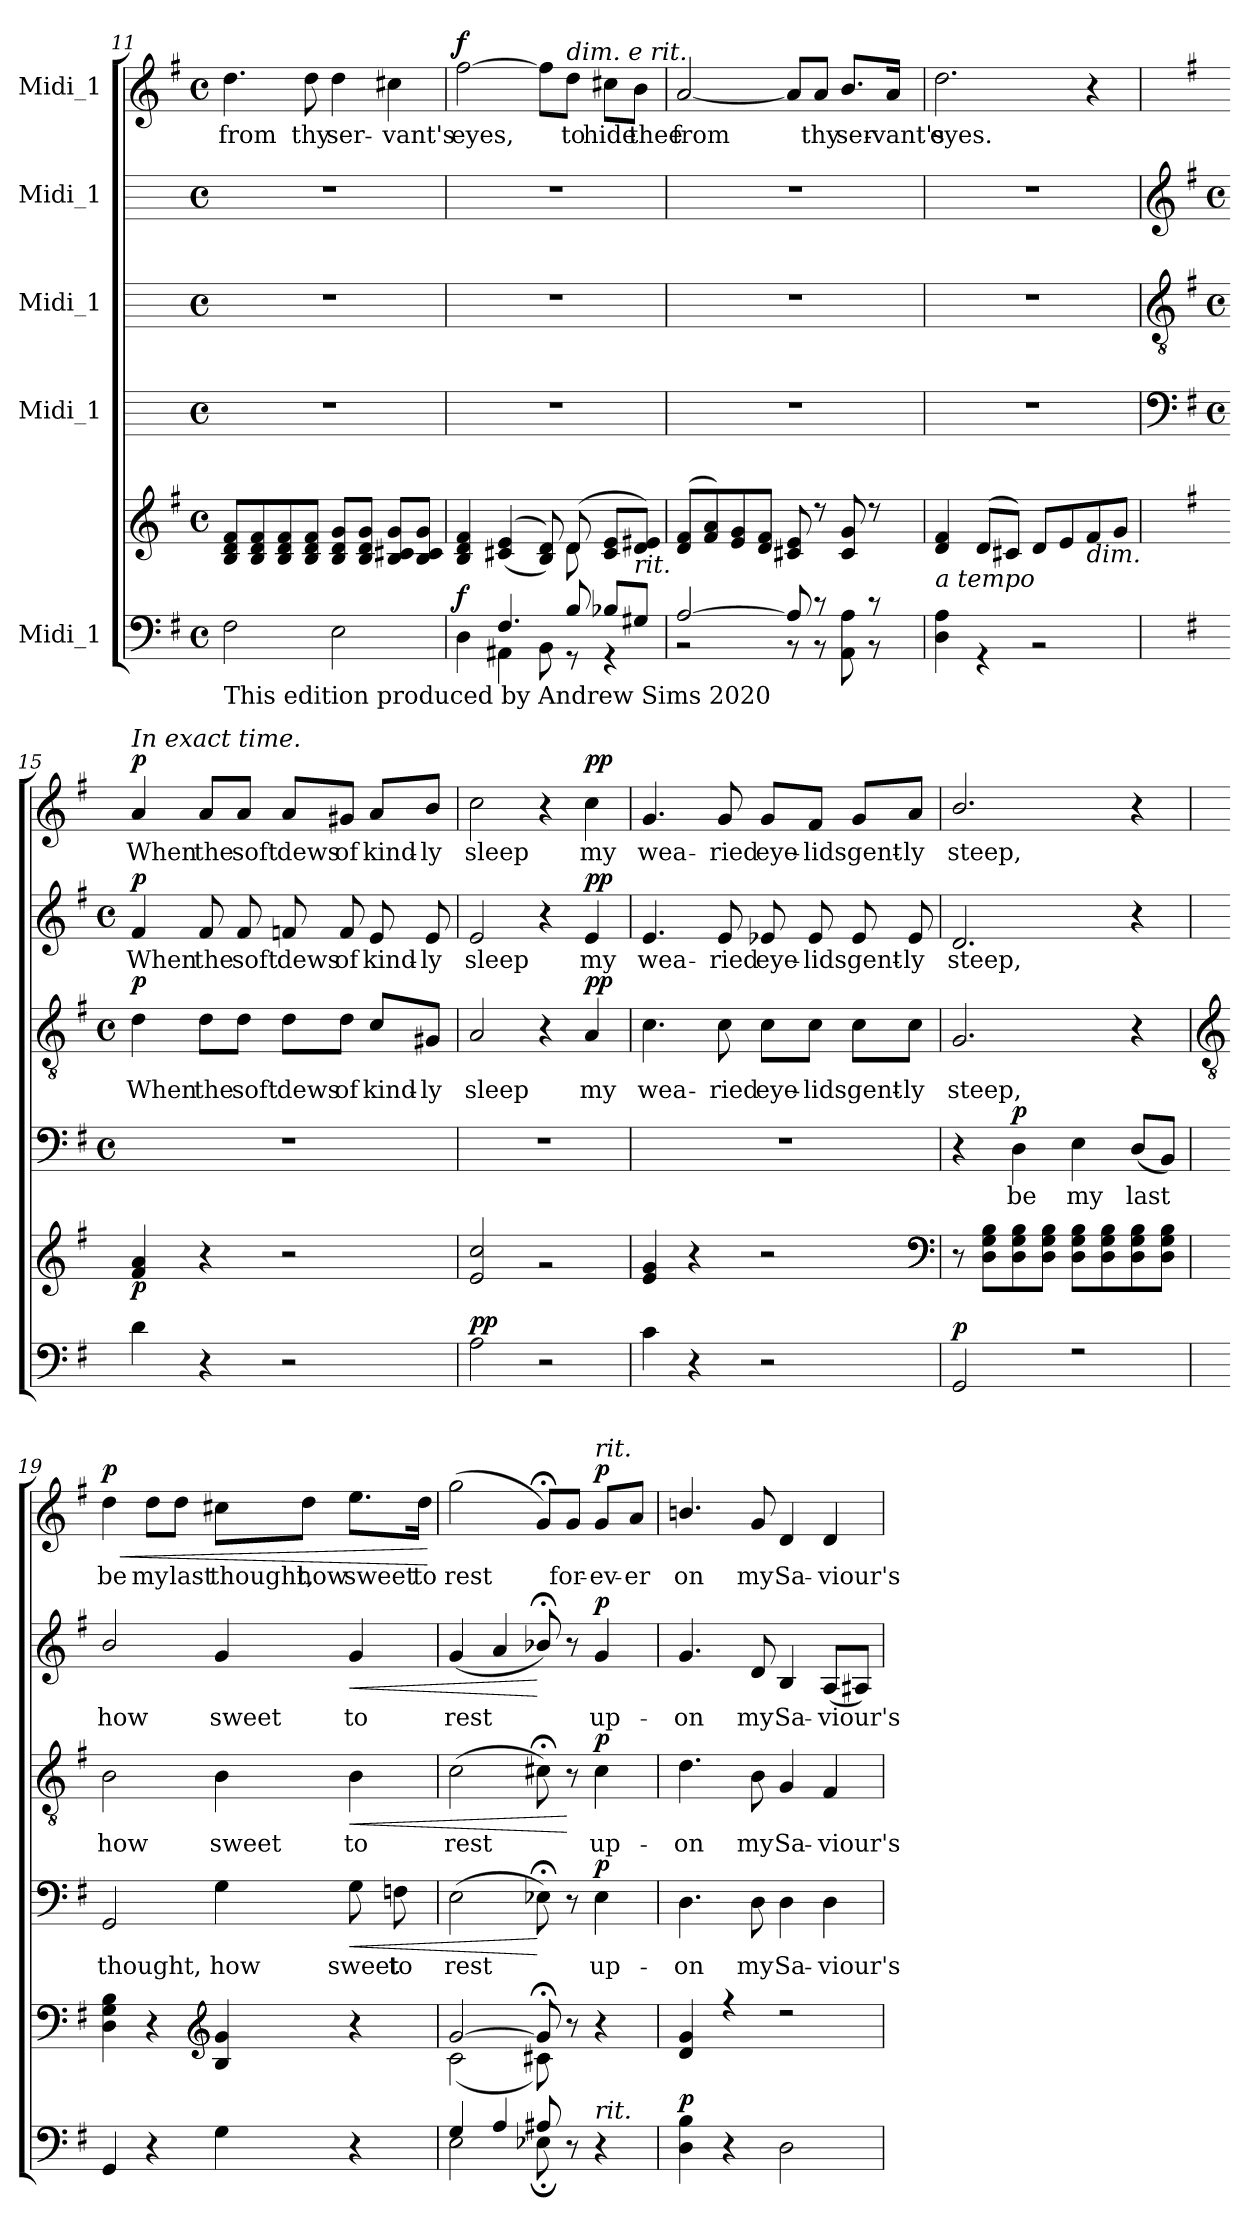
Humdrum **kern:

**kern	**kern	**dynam	**kern	**text	**dynam	**kern	**text	**dynam	**kern	**text	**dynam	**kern	**text	**dynam
*part5	*part5	*part5	*part4	*part4	*part4	*part3	*part3	*part3	*part2	*part2	*part2	*part1	*part1	*part1
*staff6	*staff5	*staff5/6	*staff4	*staff4	*staff4	*staff3	*staff3	*staff3	*staff2	*staff2	*staff2	*staff1	*staff1	*staff1
*I"Midi_1	*	*	*I"Midi_1	*	*	*I"Midi_1	*	*	*I"Midi_1	*	*	*I"Midi_1	*	*
!!LO:LB:g=z
*clefF4	*clefG2	*	*	*	*	*	*	*	*	*	*	*clefG2	*	*
*k[f#]	*k[f#]	*	*	*	*	*	*	*	*	*	*	*k[f#]	*	*
*G:	*G:	*	*	*	*	*	*	*	*	*	*	*G:	*	*
*M4/4	*M4/4	*	*M4/4	*	*	*M4/4	*	*	*M4/4	*	*	*M4/4	*	*
*met(c)	*met(c)	*	*met(c)	*	*	*met(c)	*	*	*met(c)	*	*	*met(c)	*	*
=11	=11	=11	=11	=11	=11	=11	=11	=11	=11	=11	=11	=11	=11	=11
*^	*^	*	*	*	*	*	*	*	*	*	*	*	*	*
!LO:TX:b:t=This edition produced by Andrew Sims 2020	!	!	!	!	!	!	!	!	!	!	!	!	!	!	!	!
!	!	!	!	!	!	!	!	!	!	!	!	!	!	!	!LO:LY:b	!
1ryy	2F#\	8B/ 8d/ 8f#/L	1ryy	.	1r	.	.	1r	.	.	1r	.	.	4.dd	from	.
.	.	8B/ 8d/ 8f#/	.	.	.	.	.	.	.	.	.	.	.	.	.	.
.	.	8B/ 8d/ 8f#/	.	.	.	.	.	.	.	.	.	.	.	.	.	.
!	!	!	!	!	!	!	!	!	!	!	!	!	!	!	!LO:LY:b	!
.	.	8B/ 8d/ 8f#/J	.	.	.	.	.	.	.	.	.	.	.	8dd	thy	.
!	!	!	!	!	!	!	!	!	!	!	!	!	!	!	!LO:LY:b	!
.	2E\	8B/ 8d/ 8g/L	.	.	.	.	.	.	.	.	.	.	.	4dd	ser-	.
.	.	8B/ 8d/ 8g/J	.	.	.	.	.	.	.	.	.	.	.	.	.	.
!	!	!	!	!	!	!	!	!	!	!	!	!	!	!	!LO:LY:b	!
.	.	8B/ 8c#X/ 8g/L	.	.	.	.	.	.	.	.	.	.	.	4cc#X	-vant's	.
.	.	8B/ 8c#/ 8g/J	.	.	.	.	.	.	.	.	.	.	.	.	.	.
=12	=12	=12	=12	=12	=12	=12	=12	=12	=12	=12	=12	=12	=12	=12	=12	=12
!	!	!	!	!LO:DY:a=2	!	!	!	!	!	!	!	!	!	!	!LO:LY:b	!LO:DY:a
4ryy	4D\	4B/ 4d/ 4f#/	2ryy	f	1r	.	.	1r	.	.	1r	.	.	[2ff#	eyes,	f
4.F#/	4AA#X\	(<(>4c#X/ 4e/	.	.	.	.	.	.	.	.	.	.	.	.	.	.
.	8BB\	8B/ 8d/))	8ryy	.	.	.	.	.	.	.	.	.	.	8ff#\L]	.	.
!	!	!	!	!	!	!	!	!	!	!	!	!	!	!LO:TX:a:i:t=dim. e rit.	!	!
!	!	!	!	!	!	!	!	!	!	!	!	!	!	!	!LO:LY:b	!
8B/	8r	(>8d/	8d\	.	.	.	.	.	.	.	.	.	.	8dd\J	to	.
!	!	!	!	!	!	!	!	!	!	!	!	!	!	!	!LO:LY:b	!
8B-X/L	4r	8c#/ 8e/L	4ryy	.	.	.	.	.	.	.	.	.	.	8cc#X\L	hide	.
!	!	!LO:TX:b:i:t=rit.	!	!	!	!	!	!	!	!	!	!	!	!	!	!
!	!	!	!	!	!	!	!	!	!	!	!	!	!	!	!LO:LY:b	!
8G#X/J	.	8d/ 8e#X/J)	.	.	.	.	.	.	.	.	.	.	.	8b\J	thee	.
=13	=13	=13	=13	=13	=13	=13	=13	=13	=13	=13	=13	=13	=13	=13	=13	=13
!	!	!	!	!	!	!	!	!	!	!	!	!	!	!	!LO:LY:b	!
[2A/	2r	(<8d/ 8f#/L	1ryy	.	1r	.	.	1r	.	.	1r	.	.	[2a	from	.
.	.	8f#/ 8a/)	.	.	.	.	.	.	.	.	.	.	.	.	.	.
.	.	8e/ 8g/	.	.	.	.	.	.	.	.	.	.	.	.	.	.
.	.	8d/ 8f#/J	.	.	.	.	.	.	.	.	.	.	.	.	.	.
8A/]	8r	8c#X/ 8e/	.	.	.	.	.	.	.	.	.	.	.	8a/L]	.	.
!	!	!	!	!	!	!	!	!	!	!	!	!	!	!	!LO:LY:b	!
8r	8r	8r	.	.	.	.	.	.	.	.	.	.	.	8a/J	thy	.
!	!	!	!	!	!	!	!	!	!	!	!	!	!	!	!LO:LY:b	!
8ryy	8AA\ 8A\	8c#/ 8g/	.	.	.	.	.	.	.	.	.	.	.	8.b/L	ser-	.
8r	8r	8r	.	.	.	.	.	.	.	.	.	.	.	.	.	.
!	!	!	!	!	!	!	!	!	!	!	!	!	!	!	!LO:LY:b	!
.	.	.	.	.	.	.	.	.	.	.	.	.	.	16a/Jk	-vant's	.
=14	=14	=14	=14	=14	=14	=14	=14	=14	=14	=14	=14	=14	=14	=14	=14	=14
!	!	!LO:TX:b:i:t=a tempo	!	!	!	!	!	!	!	!	!	!	!	!	!	!
!	!	!	!	!	!	!	!	!	!	!	!	!	!	!	!LO:LY:b	!
1ryy	4D\ 4A\	4d/ 4f#/	1ryy	.	1r	.	.	1r	.	.	1r	.	.	2.dd	eyes.	.
.	4r	(<8d/L	.	.	.	.	.	.	.	.	.	.	.	.	.	.
.	.	8c#X/J)	.	.	.	.	.	.	.	.	.	.	.	.	.	.
.	2r	8d/L	.	.	.	.	.	.	.	.	.	.	.	.	.	.
.	.	8e/	.	.	.	.	.	.	.	.	.	.	.	.	.	.
!	!	!LO:TX:b:i:t=dim.	!	!	!	!	!	!	!	!	!	!	!	!	!	!
.	.	8f#/	.	.	.	.	.	.	.	.	.	.	.	4r	.	.
.	.	8g/J	.	.	.	.	.	.	.	.	.	.	.	.	.	.
!!LO:LB:g=z
=15	=15	=15	=15	=15	=15	=15	=15	=15	=15	=15	=15	=15	=15	=15	=15	=15
*	*	*	*	*	*clefF4	*	*	*clefGv2	*	*	*clefG2	*	*	*	*	*
*	*	*	*	*	*k[f#]	*	*	*k[f#]	*	*	*k[f#]	*	*	*	*	*
*	*	*	*	*	*G:	*	*	*G:	*	*	*G:	*	*	*	*	*
*	*	*	*	*	*M4/4	*	*	*M4/4	*	*	*M4/4	*	*	*	*	*
*	*	*	*	*	*met(c)	*	*	*met(c)	*	*	*met(c)	*	*	*	*	*
!	!	!	!	!	!	!	!	!	!	!	!	!	!	!LO:TX:a:i:t=In exact time.	!	!
!	!	!	!	!LO:DY:b	!	!	!	!	!LO:LY:b	!LO:DY:a	!	!LO:LY:b	!LO:DY:a	!	!LO:LY:b	!LO:DY:a
2ryy	4d\	4f#/ 4a/	4ryy	p	1r	.	.	4d	When	p	4f#	When	p	4a	When	p
!	!	!	!	!	!	!	!	!	!LO:LY:b	!	!	!LO:LY:b	!	!	!LO:LY:b	!
.	4r	2.ryy	4r	.	.	.	.	8d\L	the	.	8f#	the	.	8a/L	the	.
!	!	!	!	!	!	!	!	!	!LO:LY:b	!	!	!LO:LY:b	!	!	!LO:LY:b	!
.	.	.	.	.	.	.	.	8d\J	soft	.	8f#	soft	.	8a/J	soft	.
!	!	!	!	!	!	!	!	!	!LO:LY:b	!	!	!LO:LY:b	!	!	!LO:LY:b	!
2r	2ryy	.	2r	.	.	.	.	8d\L	dews	.	8fn	dews	.	8a/L	dews	.
!	!	!	!	!	!	!	!	!	!LO:LY:b	!	!	!LO:LY:b	!	!	!LO:LY:b	!
.	.	.	.	.	.	.	.	8d\J	of	.	8f	of	.	8g#X/J	of	.
!	!	!	!	!	!	!	!	!	!LO:LY:b	!	!	!LO:LY:b	!	!	!LO:LY:b	!
.	.	.	.	.	.	.	.	8c/L	kind-	.	8e	kind-	.	8a/L	kind-	.
!	!	!	!	!	!	!	!	!	!LO:LY:b	!	!	!LO:LY:b	!	!	!LO:LY:b	!
.	.	.	.	.	.	.	.	8G#X/J	-ly	.	8e	-ly	.	8b/J	-ly	.
=16	=16	=16	=16	=16	=16	=16	=16	=16	=16	=16	=16	=16	=16	=16	=16	=16
!	!	!	!	!LO:DY:a=2	!	!	!	!	!LO:LY:b	!	!	!LO:LY:b	!	!	!LO:LY:b	!
2ryy	2A\	1ryy	2e/ 2cc/	pp	1r	.	.	2A	sleep	.	2e	sleep	.	2cc	sleep	.
2r	2ryy	.	2r	.	.	.	.	4r	.	.	4r	.	.	4r	.	.
!	!	!	!	!	!	!	!	!	!LO:LY:b	!LO:DY:a	!	!LO:LY:b	!LO:DY:a	!	!LO:LY:b	!LO:DY:a
.	.	.	.	.	.	.	.	4A	my	pp	4e	my	pp	4cc	my	pp
=17	=17	=17	=17	=17	=17	=17	=17	=17	=17	=17	=17	=17	=17	=17	=17	=17
!	!	!	!	!	!	!	!	!	!LO:LY:b	!	!	!LO:LY:b	!	!	!LO:LY:b	!
2ryy	4c\	4e/ 4g/	4ryy	.	1r	.	.	4.c	wea-	.	4.e	wea-	.	4.g	wea-	.
.	4r	2.ryy	4r	.	.	.	.	.	.	.	.	.	.	.	.	.
!	!	!	!	!	!	!	!	!	!LO:LY:b	!	!	!LO:LY:b	!	!	!LO:LY:b	!
.	.	.	.	.	.	.	.	8c	-ried	.	8e	-ried	.	8g	-ried	.
!	!	!	!	!	!	!	!	!	!LO:LY:b	!	!	!LO:LY:b	!	!	!LO:LY:b	!
2r	2ryy	.	2r	.	.	.	.	8c\L	eye-	.	8e-X	eye-	.	8g/L	eye-	.
!	!	!	!	!	!	!	!	!	!LO:LY:b	!	!	!LO:LY:b	!	!	!LO:LY:b	!
.	.	.	.	.	.	.	.	8c\J	-lids	.	8e-	-lids	.	8f#/J	-lids	.
!	!	!	!	!	!	!	!	!	!LO:LY:b	!	!	!LO:LY:b	!	!	!LO:LY:b	!
.	.	.	.	.	.	.	.	8c\L	gent-	.	8e-	gent-	.	8g/L	gent-	.
!	!	!	!	!	!	!	!	!	!LO:LY:b	!	!	!LO:LY:b	!	!	!LO:LY:b	!
.	.	.	.	.	.	.	.	8c\J	-ly	.	8e-	-ly	.	8a/J	-ly	.
*	*	*clefF4	*	*	*	*	*	*	*	*	*	*	*	*	*	*
=18	=18	=18	=18	=18	=18	=18	=18	=18	=18	=18	=18	=18	=18	=18	=18	=18
!	!	!	!	!LO:DY:a=2	!	!	!	!	!LO:LY:b	!	!	!LO:LY:b	!	!	!LO:LY:b	!
2GG/	1ryy	8r	8ryy	p	4r	.	.	2.G	steep,	.	2.d	steep,	.	2.b/	steep,	.
.	.	2..ryy	8D\ 8G\ 8B\L	.	.	.	.	.	.	.	.	.	.	.	.	.
!	!	!	!	!	!	!LO:LY:b	!LO:DY:a	!	!	!	!	!	!	!	!	!
.	.	.	8D\ 8G\ 8B\	.	4D	be	p	.	.	.	.	.	.	.	.	.
.	.	.	8D\ 8G\ 8B\J	.	.	.	.	.	.	.	.	.	.	.	.	.
!	!	!	!	!	!	!LO:LY:b	!	!	!	!	!	!	!	!	!	!
2r	.	.	8D\ 8G\ 8B\L	.	4E	my	.	.	.	.	.	.	.	.	.	.
.	.	.	8D\ 8G\ 8B\	.	.	.	.	.	.	.	.	.	.	.	.	.
!	!	!	!	!	!	!LO:LY:b	!	!	!	!	!	!	!	!	!	!
.	.	.	8D\ 8G\ 8B\	.	(<8D/L	last	.	4r	.	.	4r	.	.	4r	.	.
.	.	.	8D\ 8G\ 8B\J	.	8BBJ)	.	.	.	.	.	.	.	.	.	.	.
!!LO:LB:g=z
=19	=19	=19	=19	=19	=19	=19	=19	=19	=19	=19	=19	=19	=19	=19	=19	=19
*	*	*	*	*	*	*	*	*clefGv2	*	*	*	*	*	*	*	*
!	!	!	!	!	!	!LO:LY:b	!	!	!LO:LY:b	!	!	!LO:LY:b	!	!	!LO:LY:b	!LO:HP:b
!	!	!	!	!	!	!	!	!	!	!	!	!	!	!	!	!LO:DY:n=1:a
4GG/	2ryy	2ryy	4D\ 4G\ 4B\	.	2GG	thought,	.	2B	how	.	2b/	how	.	4dd	be	< p
!	!	!	!	!	!	!	!	!	!	!	!	!	!	!	!LO:LY:b	!
4r	.	.	4r	.	.	.	.	.	.	.	.	.	.	8dd\L	my	.
!	!	!	!	!	!	!	!	!	!	!	!	!	!	!	!LO:LY:b	!
.	.	.	.	.	.	.	.	.	.	.	.	.	.	8dd\J	last	.
*	*	*clefG2	*	*	*	*	*	*	*	*	*	*	*	*	*	*
!	!	!	!	!	!	!LO:LY:b	!	!	!LO:LY:b	!	!	!LO:LY:b	!	!	!LO:LY:b	!
2ryy	4G\	4B/ 4g/	4ryy	.	4G	how	.	4B	sweet	.	4g	sweet	.	8cc#X\L	thought,	.
!	!	!	!	!	!	!	!	!	!	!	!	!	!	!	!LO:LY:b	!
.	.	.	.	.	.	.	.	.	.	.	.	.	.	8dd\J	how	.
!	!	!	!	!	!	!LO:LY:b	!LO:HP:b	!	!LO:LY:b	!LO:HP:b	!	!LO:LY:b	!LO:HP:b	!	!LO:LY:b	!
.	4r	4ryy	4r	.	8G	sweet	<	4B	to	<	4g	to	<	8.ee\L	sweet	.
!	!	!	!	!	!	!LO:LY:b	!	!	!	!	!	!	!	!	!	!
.	.	.	.	.	8Fn	to	.	.	.	.	.	.	.	.	.	.
!	!	!	!	!	!	!	!	!	!	!	!	!	!	!	!LO:LY:b	!
.	.	.	.	.	.	.	.	.	.	.	.	.	.	16dd\Jk	to	.
*v	*v	*	*	*	*	*	*	*	*	*	*	*	*	*	*	*
*	*v	*v	*	*	*	*	*	*	*	*	*	*	*	*	*
.	.	.	.	.	.	.	.	.	.	.	.	.	.	[
=20	=20	=20	=20	=20	=20	=20	=20	=20	=20	=20	=20	=20	=20	=20
*^	*^	*	*	*	*	*	*	*	*	*	*	*	*	*
!	!	!	!	!	!	!LO:LY:b	!	!	!LO:LY:b	!	!	!LO:LY:b	!	!	!LO:LY:b	!
4G/	2E\	[2g/	(<2c\	.	(>2E	rest	.	(>2c	rest	.	(<4g	rest	.	(<2gg	rest	.
4A/	.	.	.	.	.	.	.	.	.	.	4a	.	.	.	.	.
8A#X/	8E-X;\	8g;</]	8c#X\)	.	8E-X;<)	.	[	8c#X;<)	.	.	8b-X;</)	.	[	8g;</L)	.	.
!	!	!	!	!	!	!	!	!	!	!	!	!	!	!	!LO:LY:b	!
8r	4.ryy	4.ryy	8r	.	8r	.	.	8r	.	[	8r	.	.	8g/J	for-	.
!	!	!	!	!	!	!	!	!	!	!	!	!	!	!LO:TX:a:i:t=rit.	!	!
!LO:TX:a:i:t=rit.	!	!	!	!	!	!	!	!	!	!	!	!	!	!	!	!
!	!	!	!	!	!	!LO:LY:b	!LO:DY:a	!	!LO:LY:b	!LO:DY:a	!	!LO:LY:b	!LO:DY:a	!	!LO:LY:b	!LO:DY:a
4r	.	.	4r	.	4E-	up-	p	4c#	up-	p	4g	up-	p	8g/L	-ev-	p
!	!	!	!	!	!	!	!	!	!	!	!	!	!	!	!LO:LY:b	!
.	.	.	.	.	.	.	.	.	.	.	.	.	.	8a/J	-er	.
=21	=21	=21	=21	=21	=21	=21	=21	=21	=21	=21	=21	=21	=21	=21	=21	=21
!	!	!	!	!LO:DY:a=2	!	!LO:LY:b	!	!	!LO:LY:b	!	!	!LO:LY:b	!	!	!LO:LY:b	!
4ryy	4D\ 4B\	4d/ 4g/	1ryy	p	4.D	-on	.	4.d	-on	.	4.g	-on	.	4.bn/	on	.
4r	4ryy	4r	.	.	.	.	.	.	.	.	.	.	.	.	.	.
!	!	!	!	!	!	!LO:LY:b	!	!	!LO:LY:b	!	!	!LO:LY:b	!	!	!LO:LY:b	!
.	.	.	.	.	8D	my	.	8B	my	.	8d	my	.	8g	my	.
!	!	!	!	!	!	!LO:LY:b	!	!	!LO:LY:b	!	!	!LO:LY:b	!	!	!LO:LY:b	!
2ryy	2D\	2r	.	.	4D	Sa-	.	4G	Sa-	.	4B	Sa-	.	4d	Sa-	.
!	!	!	!	!	!	!LO:LY:b	!	!	!LO:LY:b	!	!	!LO:LY:b	!	!	!LO:LY:b	!
.	.	.	.	.	4D	-viour's	.	4F#	-viour's	.	(<8AL	-viour's	.	4d	-viour's	.
.	.	.	.	.	.	.	.	.	.	.	8A#XJ)	.	.	.	.	.
*v	*v	*	*	*	*	*	*	*	*	*	*	*	*	*	*	*
*	*v	*v	*	*	*	*	*	*	*	*	*	*	*	*	*
=	=	=	=	=	=	=	=	=	=	=	=	=	=	=
*-	*-	*-	*-	*-	*-	*-	*-	*-	*-	*-	*-	*-	*-	*-
